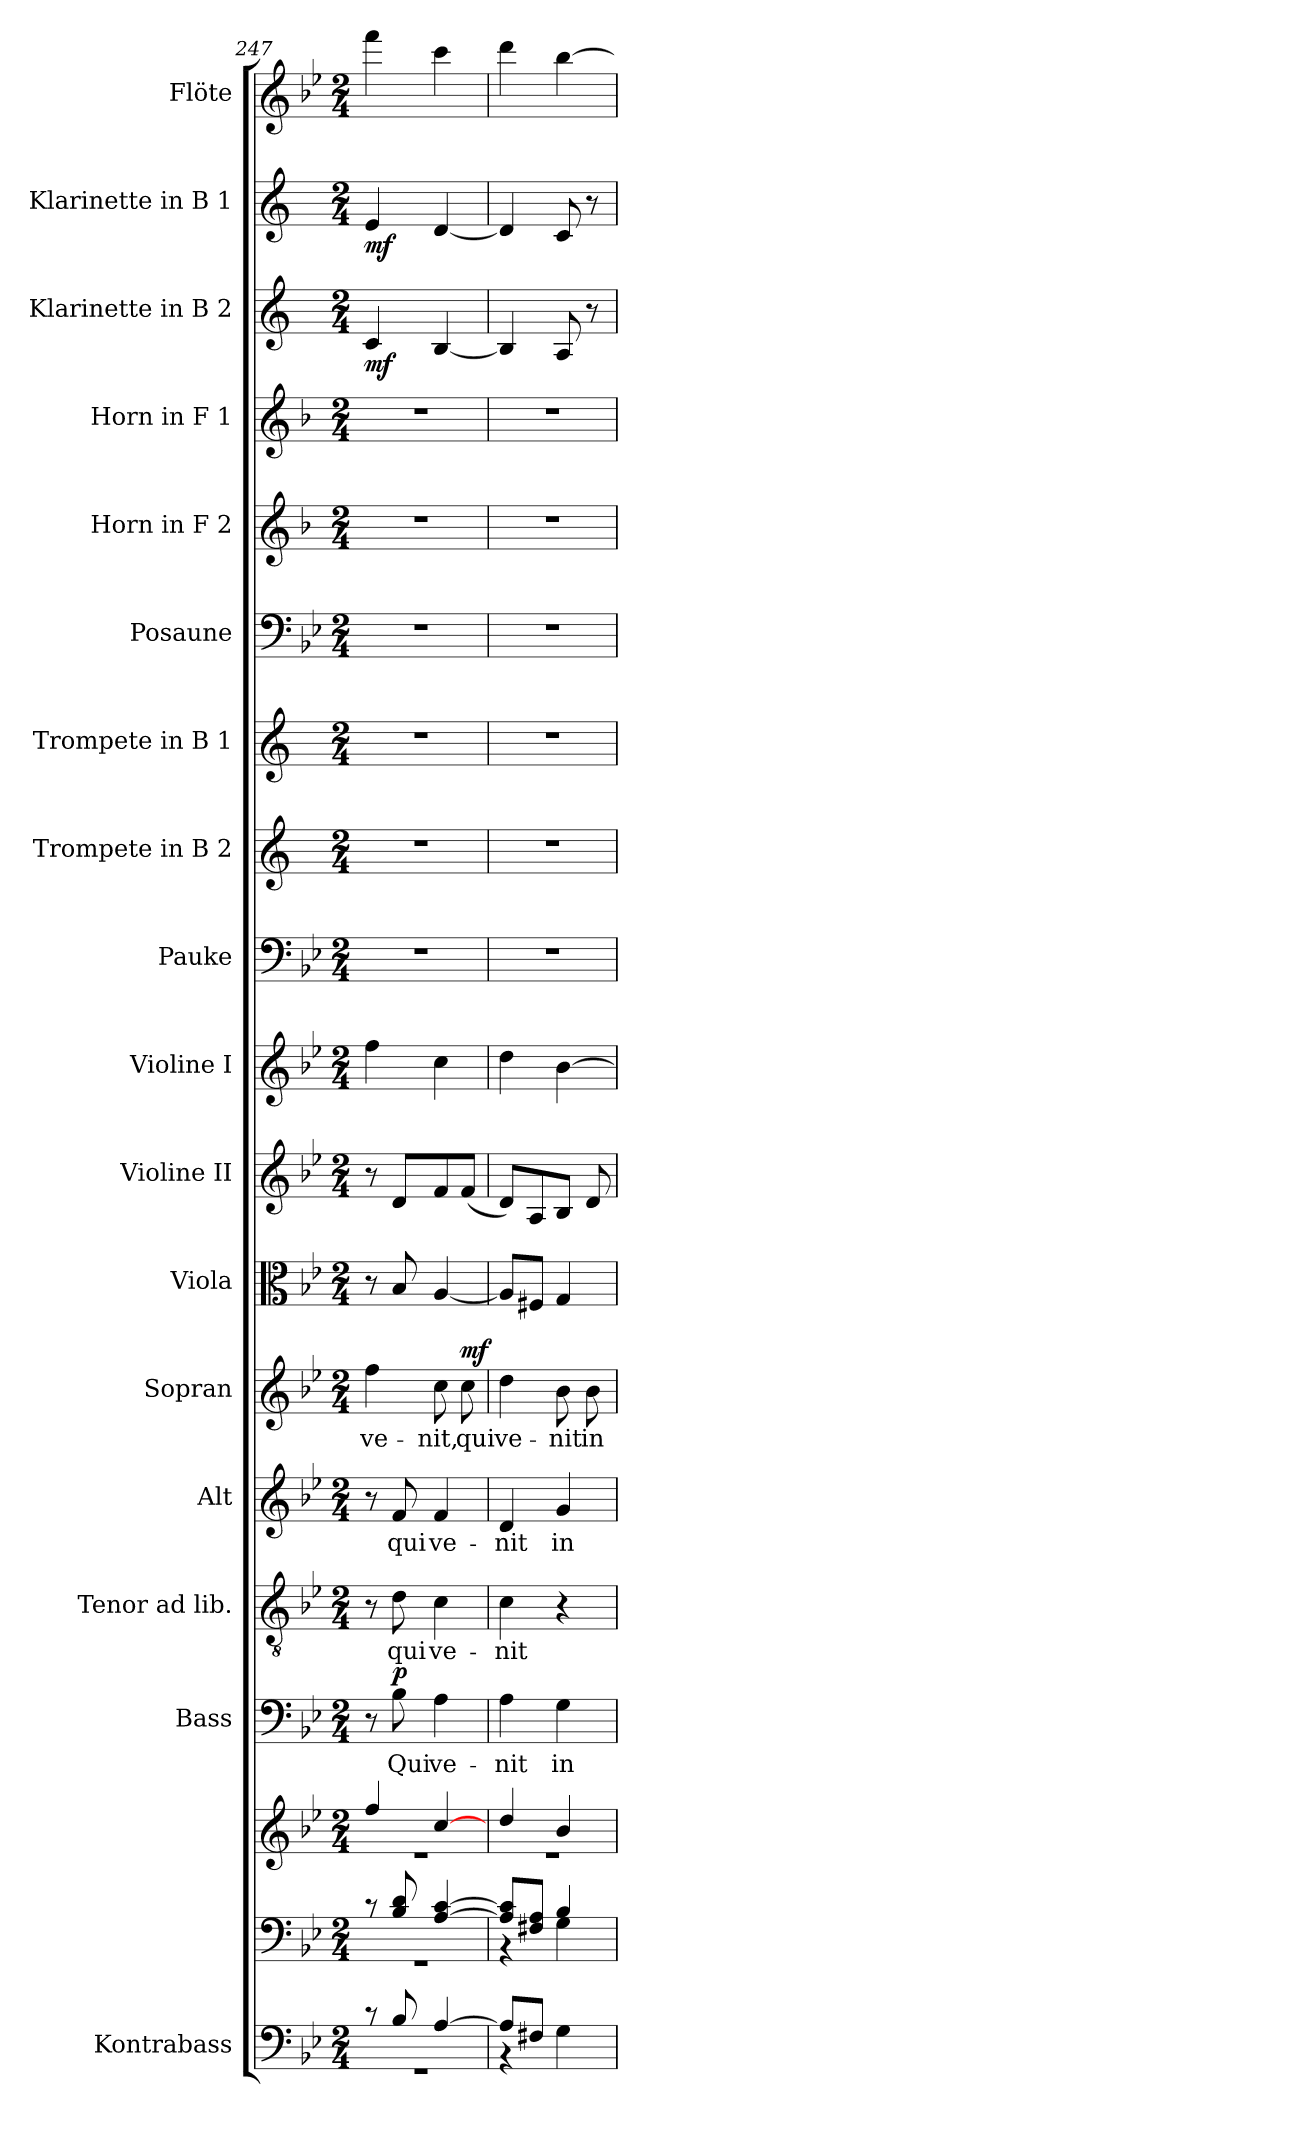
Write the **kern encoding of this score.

**kern	**kern	**kern	**kern	**text	**dynam	**kern	**text	**kern	**text	**kern	**text	**dynam	**kern	**kern	**kern	**kern	**kern	**kern	**kern	**kern	**kern	**kern	**dynam	**kern	**dynam	**kern
*part18	*part17	*part17	*part16	*part16	*part16	*part15	*part15	*part14	*part14	*part13	*part13	*part13	*part12	*part11	*part10	*part9	*part8	*part7	*part6	*part5	*part4	*part3	*part3	*part2	*part2	*part1
*staff19	*staff18	*staff17	*staff16	*staff16	*staff16	*staff15	*staff15	*staff14	*staff14	*staff13	*staff13	*staff13	*staff12	*staff11	*staff10	*staff9	*staff8	*staff7	*staff6	*staff5	*staff4	*staff3	*staff3	*staff2	*staff2	*staff1
*I"Kontrabass	*	*	*I"Bass	*	*	*I"Tenor ad lib.	*	*I"Alt	*	*I"Sopran	*	*	*I"Viola	*I"Violine II	*I"Violine I	*I"Pauke	*I"Trompete in B 2	*I"Trompete in B 1	*I"Posaune	*I"Horn in F 2	*I"Horn in F 1	*I"Klarinette in B 2	*	*I"Klarinette in B 1	*	*I"Flöte
*I'Kb.	*	*	*I'B	*	*	*I'T	*	*I'A	*	*I'S	*	*	*I'Vla.	*I'Vl. II	*I'Vl. I	*I'Pk.	*	*	*I'Pos.	*I'Hrn. 2	*I'Hrn. 1	*	*	*	*	*I'Fl.
*clefF4	*clefF4	*clefG2	*clefF4	*	*	*clefGv2	*	*clefG2	*	*clefG2	*	*	*clefC3	*clefG2	*clefG2	*clefF4	*clefG2	*clefG2	*clefF4	*clefG2	*clefG2	*clefG2	*	*clefG2	*	*clefG2
*ITrd7c12	*	*	*	*	*	*	*	*	*	*	*	*	*	*	*	*	*ITrd1c2	*ITrd1c2	*	*ITrd4c7	*ITrd4c7	*ITrd1c2	*	*ITrd1c2	*	*
*k[b-e-]	*k[b-e-]	*k[b-e-]	*k[b-e-]	*	*	*k[b-e-]	*	*k[b-e-]	*	*k[b-e-]	*	*	*k[b-e-]	*k[b-e-]	*k[b-e-]	*k[b-e-]	*k[b-e-]	*k[b-e-]	*k[b-e-]	*k[b-e-]	*k[b-e-]	*k[b-e-]	*	*k[b-e-]	*	*k[b-e-]
*B-:	*B-:	*B-:	*B-:	*	*	*B-:	*	*B-:	*	*B-:	*	*	*B-:	*B-:	*B-:	*B-:	*B-:	*B-:	*B-:	*B-:	*B-:	*B-:	*	*B-:	*	*B-:
*M2/4	*M2/4	*M2/4	*M2/4	*	*	*M2/4	*	*M2/4	*	*M2/4	*	*	*M2/4	*M2/4	*M2/4	*M2/4	*M2/4	*M2/4	*M2/4	*M2/4	*M2/4	*M2/4	*	*M2/4	*	*M2/4
=247	=247	=247	=247	=247	=247	=247	=247	=247	=247	=247	=247	=247	=247	=247	=247	=247	=247	=247	=247	=247	=247	=247	=247	=247	=247	=247
*^	*^	*^	*	*	*	*	*	*	*	*	*	*	*	*	*	*	*	*	*	*	*	*	*	*	*	*
!	!	!	!	!	!	!	!	!	!	!	!	!	!	!LO:LY:b	!	!	!	!	!	!	!	!	!	!	!	!LO:DY:b	!	!LO:DY:b	!
8rB	2rGG	8rc	2rGG	4ff/	2re	8r	.	.	8r	.	8r	.	4ff\	ve-	.	8r	8r	4ff\	2r	2r	2r	2r	2r	2r	4B-/	mf	4d/	mf	4fff\
!	!	!	!	!	!	!	!LO:LY:b	!LO:DY:a	!	!LO:LY:b	!	!LO:LY:b	!	!	!	!	!	!	!	!	!	!	!	!	!	!	!	!	!
8BB-/	.	8B-/ 8d/	.	.	.	8B-\	Qui	p	8d\	qui	8f/	qui	.	.	.	8B-/	8d/L	.	.	.	.	.	.	.	.	.	.	.	.
!	!	!	!	!	!	!	!LO:LY:b	!	!	!LO:LY:b	!	!LO:LY:b	!	!LO:LY:b	!	!	!	!	!	!	!	!	!	!	!	!	!	!	!
[>4AA/	.	[>4A/ [>4c/	.	[>4cc/	.	4A\	ve-	.	4c\	ve-	4f/	ve-	8cc\	-nit,	.	[4A/	8f/	4cc\	.	.	.	.	.	.	[4A/	.	[4c/	.	4ccc\
!	!	!	!	!	!	!	!	!	!	!	!	!	!	!LO:LY:b	!LO:DY:a	!	!	!	!	!	!	!	!	!	!	!	!	!	!
.	.	.	.	.	.	.	.	.	.	.	.	.	8cc\	qui	mf	.	(<8f/J	.	.	.	.	.	.	.	.	.	.	.	.
=248	=248	=248	=248	=248	=248	=248	=248	=248	=248	=248	=248	=248	=248	=248	=248	=248	=248	=248	=248	=248	=248	=248	=248	=248	=248	=248	=248	=248	=248
!	!	!	!	!	!	!	!LO:LY:b	!	!	!LO:LY:b	!	!LO:LY:b	!	!LO:LY:b	!	!	!	!	!	!	!	!	!	!	!	!	!	!	!
8AA/L]	4rBB	8A/] 8c/]L	4rAA	4dd/	2re	4A\	-nit	.	4c\	-nit	4d/	-nit	4dd\	ve-	.	8A/L]	8d/L)	4dd\	2r	2r	2r	2r	2r	2r	4A/]	.	4c/]	.	4ddd\
8FF#X/J	.	8F#X/ 8A/J	.	.	.	.	.	.	.	.	.	.	.	.	.	8F#X/J	8A/	.	.	.	.	.	.	.	.	.	.	.	.
!	!	!	!	!	!	!	!LO:LY:b	!	!	!	!	!LO:LY:b	!	!LO:LY:b	!	!	!	!	!	!	!	!	!	!	!	!	!	!	!
4ryy	4GG\	4B-/	4G\	4b-/	.	4G\	in	.	4r	.	4g/	in	8b-\	-nit	.	4G/	8B-/J	[4b-\	.	.	.	.	.	.	8G/	.	8B-/	.	[4bb-\
!	!	!	!	!	!	!	!	!	!	!	!	!	!	!LO:LY:b	!	!	!	!	!	!	!	!	!	!	!	!	!	!	!
.	.	.	.	.	.	.	.	.	.	.	.	.	8b-\	in	.	.	8d/	.	.	.	.	.	.	.	8r	.	8r	.	.
*v	*v	*	*	*	*	*	*	*	*	*	*	*	*	*	*	*	*	*	*	*	*	*	*	*	*	*	*	*	*
*	*v	*v	*	*	*	*	*	*	*	*	*	*	*	*	*	*	*	*	*	*	*	*	*	*	*	*	*	*
*	*	*v	*v	*	*	*	*	*	*	*	*	*	*	*	*	*	*	*	*	*	*	*	*	*	*	*	*
=	=	=	=	=	=	=	=	=	=	=	=	=	=	=	=	=	=	=	=	=	=	=	=	=	=	=
*-	*-	*-	*-	*-	*-	*-	*-	*-	*-	*-	*-	*-	*-	*-	*-	*-	*-	*-	*-	*-	*-	*-	*-	*-	*-	*-
